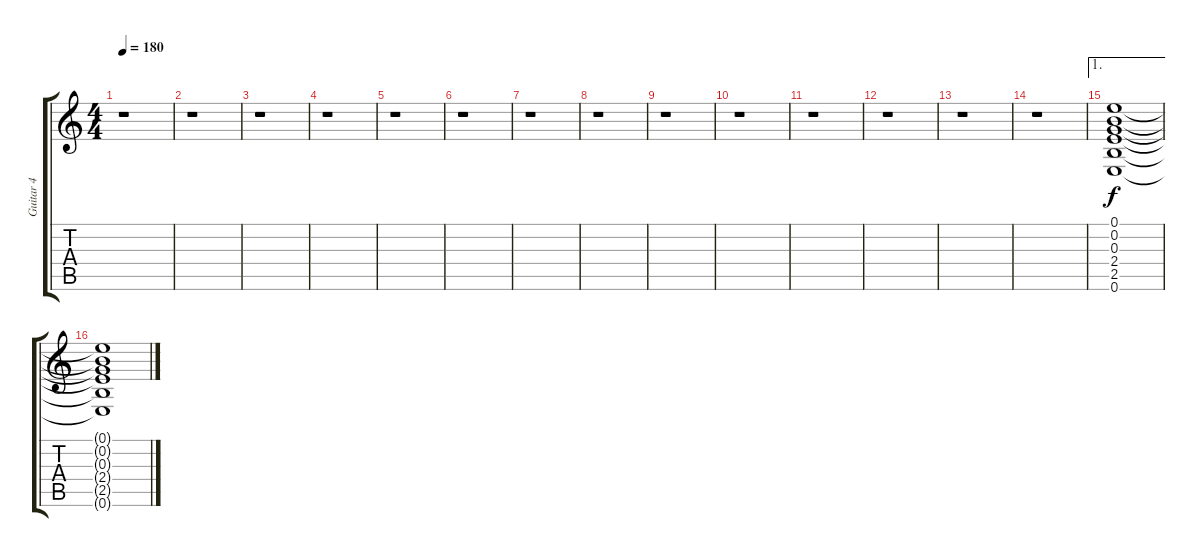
\track ("Guitar 4" "Guitar 4") {instrument electricguitarclean}
\staff {score tabs}
\tuning (E4 B3 G3 D3 A2 E2) {hide}
\ts (4 4)
\tempo 180
\clef g2
\ks c
r.1{dy f} |
r.1 |
r.1 |
r.1 |
r.1 |
r.1 |
r.1 |
r.1 |
r.1 |
r.1 |
r.1 |
r.1 |
r.1 |
r.1 |
\ae 1
(0.1 0.2 0.3 2.4 2.5 0.6).1 |
(0.1{t} 0.2{t} 0.3{t} 2.4{t} 2.5{t} 0.6{t}).1
